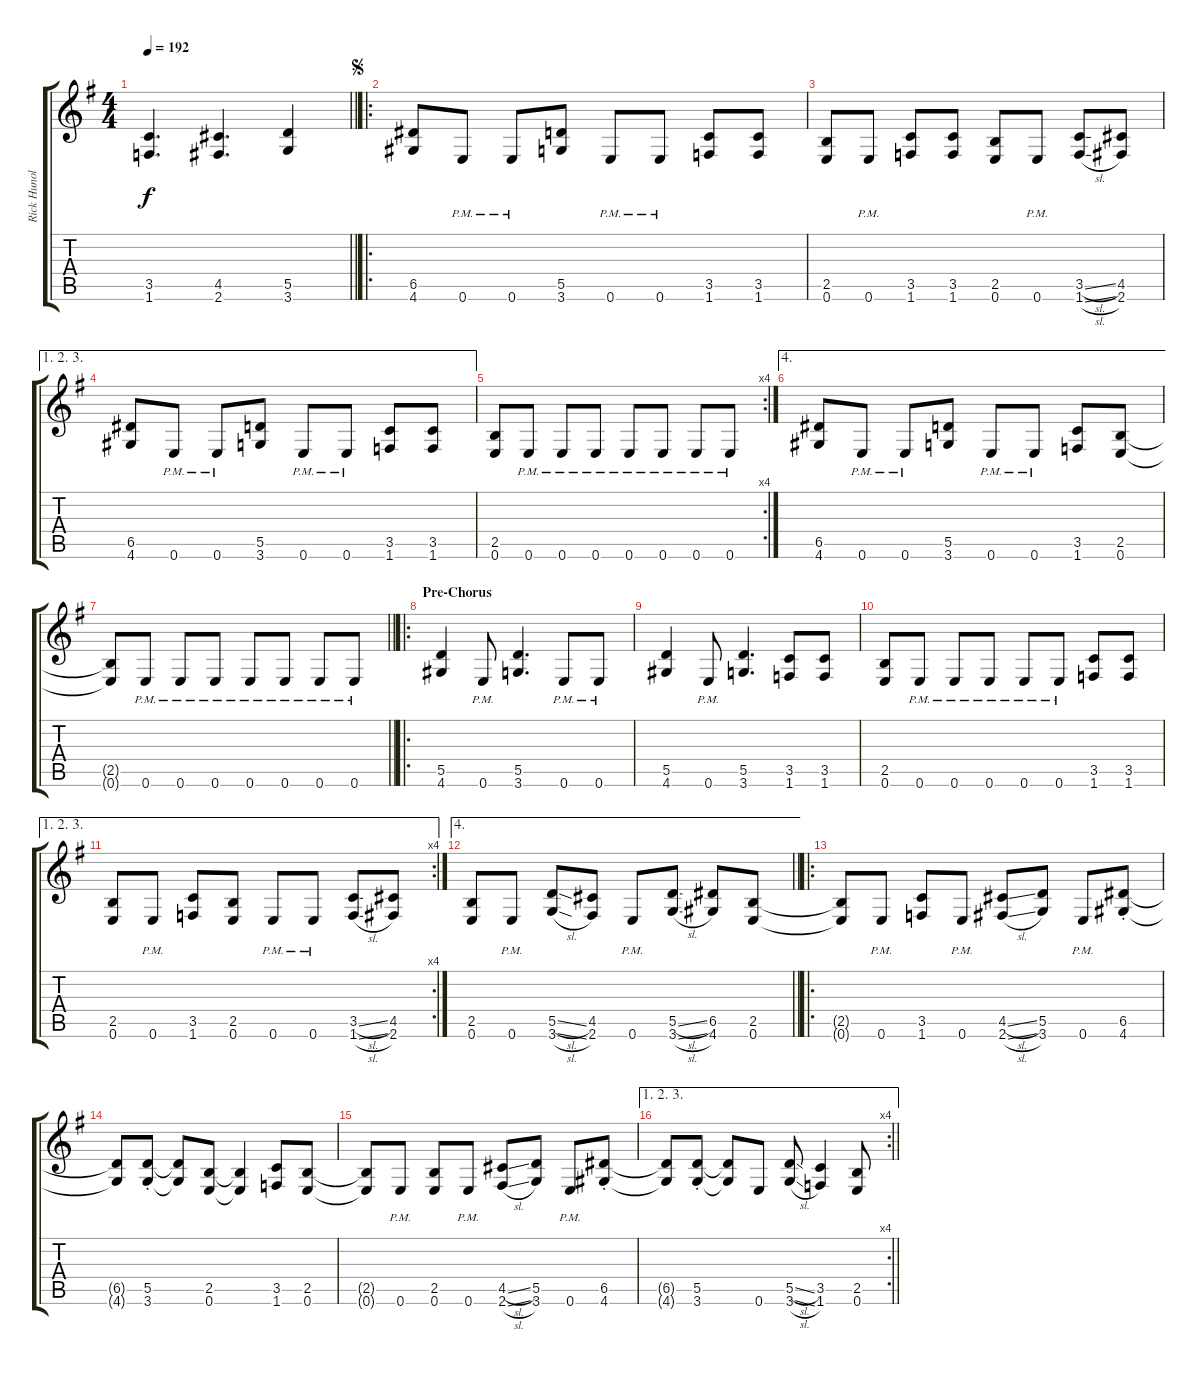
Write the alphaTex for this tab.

\track ("Rick Hunolt" "Rick Hunol") {instrument distortionguitar}
\staff {score tabs}
\tuning (E4 B3 G3 D3 A2 E2) {hide}
\ts (4 4)
\tempo 192
\clef g2
\barLineRight lightlight
\ks g
(3.5 1.6).4{d dy f} (4.5 2.6).4{d} (5.5 3.6).4 |
\ro
\jump segno
(6.5 4.6).8 0.6{pm}.8 0.6{pm}.8 (5.5 3.6).8 0.6{pm}.8 0.6{pm}.8 (3.5 1.6).8 (3.5 1.6).8 |
(2.5 0.6).8 0.6{pm}.8 (3.5 1.6).8 (3.5 1.6).8 (2.5 0.6).8 0.6{pm}.8 (3.5{sl} 1.6{sl}).8 (4.5 2.6).8 |
\ae (1 2 3)
(6.5 4.6).8 0.6{pm}.8 0.6{pm}.8 (5.5 3.6).8 0.6{pm}.8 0.6{pm}.8 (3.5 1.6).8 (3.5 1.6).8 |
\rc 4
(2.5 0.6).8 0.6{pm}.8 0.6{pm}.8 0.6{pm}.8 0.6{pm}.8 0.6{pm}.8 0.6{pm}.8 0.6{pm}.8 |
\ae 4
(6.5 4.6).8 0.6{pm}.8 0.6{pm}.8 (5.5 3.6).8 0.6{pm}.8 0.6{pm}.8 (3.5 1.6).8 (2.5 0.6).8 |
\barLineRight lightlight
(2.5{t} 0.6{t}).8 0.6{pm}.8 0.6{pm}.8 0.6{pm}.8 0.6{pm}.8 0.6{pm}.8 0.6{pm}.8 0.6{pm}.8 |
\ro
\section ("" "Pre-Chorus")
(5.5 4.6).4 0.6{pm}.8 (5.5 3.6).4{d} 0.6{pm}.8 0.6{pm}.8 |
(5.5 4.6).4 0.6{pm}.8 (5.5 3.6).4{d} (3.5 1.6).8 (3.5 1.6).8 |
(2.5 0.6).8 0.6{pm}.8 0.6{pm}.8 0.6{pm}.8 0.6{pm}.8 0.6{pm}.8 (3.5 1.6).8 (3.5 1.6).8 |
\ae (1 2 3)
\rc 4
(2.5 0.6).8 0.6{pm}.8 (3.5 1.6).8 (2.5 0.6).8 0.6{pm}.8 0.6{pm}.8 (3.5{sl} 1.6{sl}).8 (4.5 2.6).8 |
\ae 4
\barLineRight lightlight
(2.5 0.6).8 0.6{pm}.8 (5.5{sl} 3.6{sl}).8 (4.5 2.6).8 0.6{pm}.8 (5.5{sl} 3.6{sl}).8 (6.5 4.6).8 (2.5 0.6).8 |
\ro
(2.5{t} 0.6{t}).8 0.6{pm}.8 (3.5 1.6).8 0.6{pm}.8 (4.5{sl} 2.6{sl}).8 (5.5 3.6).8 0.6{pm}.8 (6.5{st} 4.6{st}).8 |
(6.5{t} 4.6{t}).8 (5.5{st} 3.6{st}).8 (5.5{t} 3.6{t}).8 (2.5 0.6).8 (2.5{t} 0.6{t}).4 (3.5 1.6).8 (2.5 0.6).8 |
(2.5{t} 0.6{t}).8 0.6{pm}.8 (2.5 0.6).8 0.6{pm}.8 (4.5{sl} 2.6{sl}).8 (5.5 3.6).8 0.6{pm}.8 (6.5{st} 4.6{st}).8 |
\ae (1 2 3)
\rc 4
\barLineRight lightlight
(6.5{t} 4.6{t}).8 (5.5{st} 3.6{st}).8 (5.5{t} 3.6{t}).8 0.6.8 (5.5{sl} 3.6{sl}).8 (3.5 1.6).4 (2.5 0.6).8
